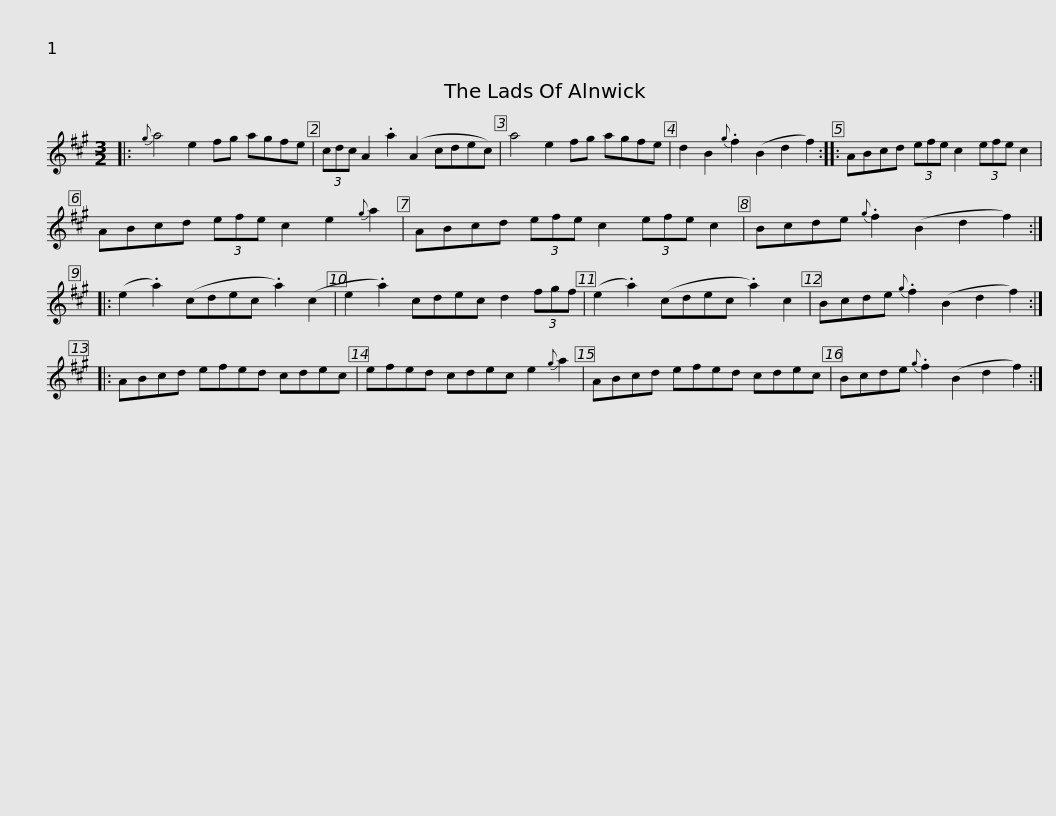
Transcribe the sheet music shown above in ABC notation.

X:1
L:1/8
M:3/2
I:linebreak $
K:A
V:1 treble
V:1
|:{g} a4 e2 fg agfe | (3cdc A2 .a2 (A2 cdec) | a4 e2 fg agfe | d2 B2{g} .f2 (B2 d2 f2) ::$ ABcd (3efe c2 (3efe c2 | %5
 ABcd (3efe c2 e2{g} a2 | ABcd (3efe c2 (3efe c2 |$ Bcde{g} .f2 (B2 d2 f2) :: (e2 .a2) (cdec .a2) (c2 | e2 .a2) cdec d2 (3fgf | %10
 (e2 .a2) (cdec .a2) c2 |$ Bcde{g} .f2 (B2 d2 f2) :: ABcd efed cdec | efed cdec e2{g} a2 |$ ABcd efed cdec | %15
 Bcde{g} .f2 (B2 d2 f2) :| %16
